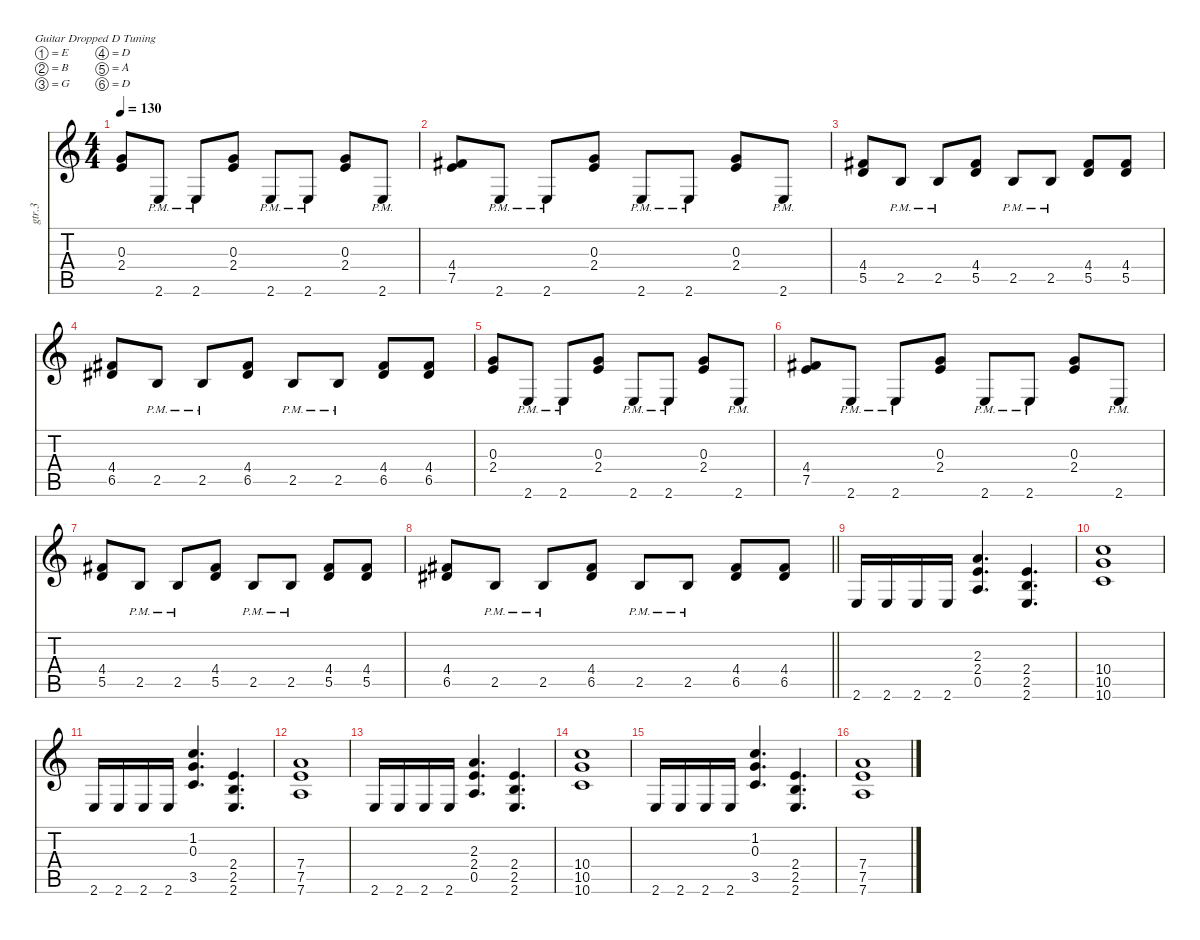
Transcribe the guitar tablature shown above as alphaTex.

\defaultSystemsLayout 4
\hideDynamics
\bracketExtendMode nobrackets
\otherSystemsTrackNameOrientation horizontal
\track ("Guitar 3" "gtr.3") {instrument distortionguitar}
\staff {score tabs}
\tuning (E4 B3 G3 D3 A2 D2)
\ts (4 4)
\tempo 130
\clef g2
\ks c
(0.3 2.4).8{dy f beam Up} 2.6{pm}.8{beam Up} 2.6{pm}.8{beam Up} (0.3 2.4).8{beam Up} 2.6{pm}.8{beam Up} 2.6{pm}.8{beam Up} (0.3 2.4).8{beam Up} 2.6{pm}.8{beam Up} |
(4.4{acc #} 7.5).8{beam Up} 2.6{pm}.8{beam Up} 2.6{pm}.8{beam Up} (0.3 2.4).8{beam Up} 2.6{pm}.8{beam Up} 2.6{pm}.8{beam Up} (0.3 2.4).8{beam Up} 2.6{pm}.8{beam Up} |
(4.4{acc #} 5.5).8{beam Up} 2.5{pm}.8{beam Up} 2.5{pm}.8{beam Up} (4.4{acc #} 5.5).8{beam Up} 2.5{pm}.8{beam Up} 2.5{pm}.8{beam Up} (4.4{acc #} 5.5).8{beam Up} (4.4{acc #} 5.5).8{beam Up} |
(4.4{acc #} 6.5{acc #}).8{beam Up} 2.5{pm}.8{beam Up} 2.5{pm}.8{beam Up} (4.4{acc #} 6.5{acc #}).8{beam Up} 2.5{pm}.8{beam Up} 2.5{pm}.8{beam Up} (4.4{acc #} 6.5{acc #}).8{beam Up} (4.4{acc #} 6.5{acc #}).8{beam Up} |
(0.3 2.4).8{beam Up} 2.6{pm}.8{beam Up} 2.6{pm}.8{beam Up} (0.3 2.4).8{beam Up} 2.6{pm}.8{beam Up} 2.6{pm}.8{beam Up} (0.3 2.4).8{beam Up} 2.6{pm}.8{beam Up} |
(4.4{acc #} 7.5).8{beam Up} 2.6{pm}.8{beam Up} 2.6{pm}.8{beam Up} (0.3 2.4).8{beam Up} 2.6{pm}.8{beam Up} 2.6{pm}.8{beam Up} (0.3 2.4).8{beam Up} 2.6{pm}.8{beam Up} |
(4.4{acc #} 5.5).8{beam Up} 2.5{pm}.8{beam Up} 2.5{pm}.8{beam Up} (4.4{acc #} 5.5).8{beam Up} 2.5{pm}.8{beam Up} 2.5{pm}.8{beam Up} (4.4{acc #} 5.5).8{beam Up} (4.4{acc #} 5.5).8{beam Up} |
\barLineRight lightlight
(4.4{acc #} 6.5{acc #}).8{beam Up} 2.5{pm}.8{beam Up} 2.5{pm}.8{beam Up} (4.4{acc #} 6.5{acc #}).8{beam Up} 2.5{pm}.8{beam Up} 2.5{pm}.8{beam Up} (4.4{acc #} 6.5{acc #}).8{beam Up} (4.4{acc #} 6.5{acc #}).8{beam Up} |
2.6.16{beam Up} 2.6.16{beam Up} 2.6.16{beam Up} 2.6.16{beam Up} (2.3 2.4 0.5).4{d beam Up} (2.4 2.5 2.6).4{d beam Up} |
(10.4 10.5 10.6).1{beam Up} |
2.6.16{beam Up} 2.6.16{beam Up} 2.6.16{beam Up} 2.6.16{beam Up} (1.2 0.3 3.5).4{d beam Up} (2.4 2.5 2.6).4{d beam Up} |
(7.4 7.5 7.6).1{beam Up} |
2.6.16{beam Up} 2.6.16{beam Up} 2.6.16{beam Up} 2.6.16{beam Up} (2.3 2.4 0.5).4{d beam Up} (2.4 2.5 2.6).4{d beam Up} |
(10.4 10.5 10.6).1{beam Up} |
2.6.16{beam Up} 2.6.16{beam Up} 2.6.16{beam Up} 2.6.16{beam Up} (1.2 0.3 3.5).4{d beam Up} (2.4 2.5 2.6).4{d beam Up} |
(7.4 7.5 7.6).1{beam Up}
